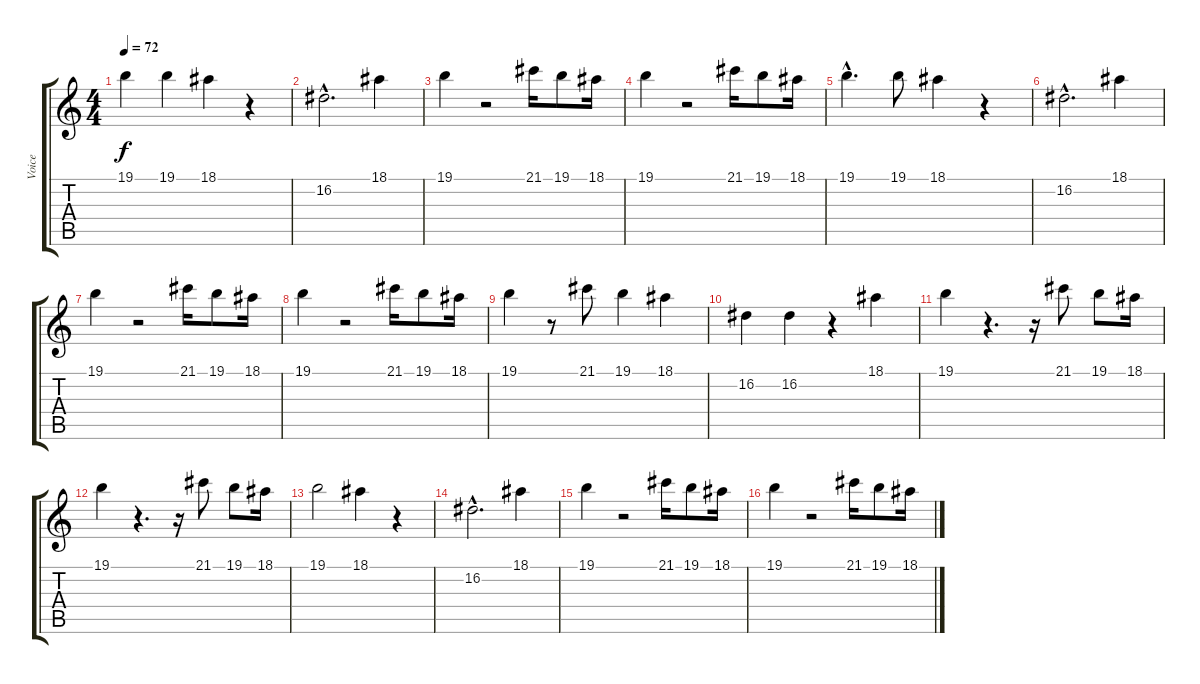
\track ("Voice" "Voice") {instrument musicbox}
\staff {score tabs}
\tuning (E4 B3 G3 D3 A2 E2) {hide}
\ts (4 4)
\tempo 72
\clef g2
\ks c
19.1.4{dy f} 19.1.4 18.1.4 r.4 |
16.2{hac}.2{d} 18.1.4 |
19.1.4 r.2 21.1.16 19.1.8 18.1.16 |
19.1.4 r.2 21.1.16 19.1.8 18.1.16 |
19.1{hac}.4{d} 19.1.8 18.1.4 r.4 |
16.2{hac}.2{d} 18.1.4 |
19.1.4 r.2 21.1.16 19.1.8 18.1.16 |
19.1.4 r.2 21.1.16 19.1.8 18.1.16 |
19.1.4 r.8 21.1.8 19.1.4 18.1.4 |
16.2.4 16.2.4 r.4 18.1.4 |
19.1.4 r.4{d} r.16 21.1.8 19.1.8 18.1.16 |
19.1.4 r.4{d} r.16 21.1.8 19.1.8 18.1.16 |
19.1.2 18.1.4 r.4 |
16.2{hac}.2{d} 18.1.4 |
19.1.4 r.2 21.1.16 19.1.8 18.1.16 |
19.1.4 r.2 21.1.16 19.1.8 18.1.16
